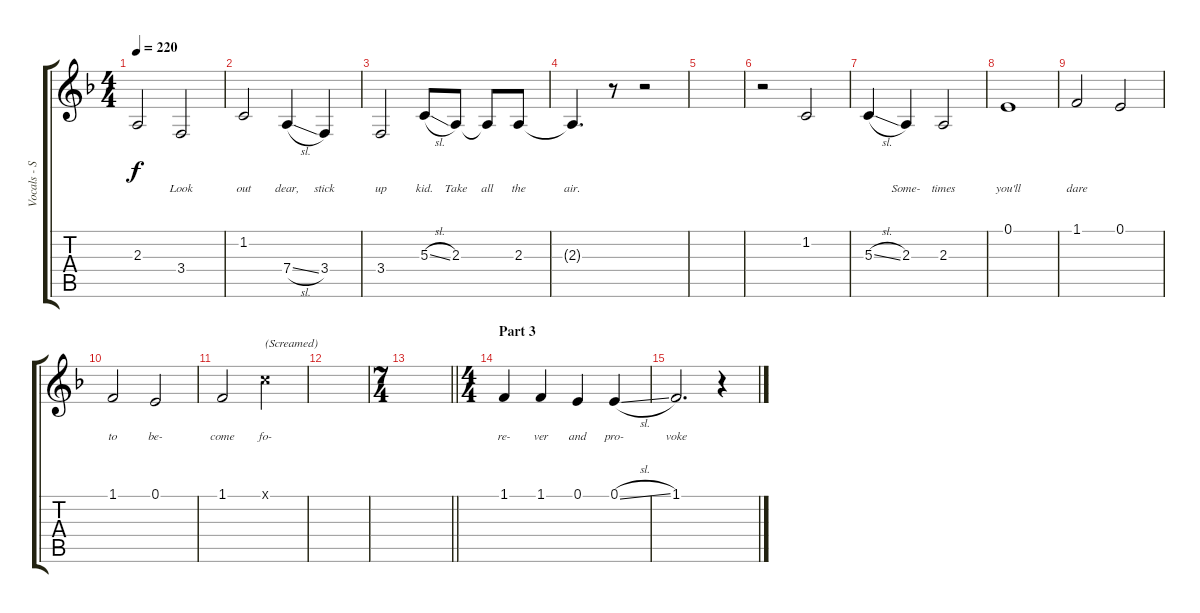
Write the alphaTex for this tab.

\track ("Vocals - Simon Neil" "Vocals - S") {instrument altosax}
\staff {score tabs}
\tuning (E4 B3 G3 D3 A2 E2) {hide}
\ts (4 4)
\tempo 220
\clef g2
\ks dminor
2.3.2{lyrics (0 "") lyrics (1 "") lyrics (2 "") lyrics (3 "") lyrics (4 "") dy f} 3.4.2{lyrics (0 "Look") lyrics (1 "") lyrics (2 "") lyrics (3 "") lyrics (4 "")} |
1.2.2{lyrics (0 "out") lyrics (1 "") lyrics (2 "") lyrics (3 "") lyrics (4 "")} 7.4{sl}.4{lyrics (0 "dear,") lyrics (1 "") lyrics (2 "") lyrics (3 "") lyrics (4 "")} 3.4.4{lyrics (0 "stick") lyrics (1 "") lyrics (2 "") lyrics (3 "") lyrics (4 "")} |
3.4.2{lyrics (0 "up") lyrics (1 "") lyrics (2 "") lyrics (3 "") lyrics (4 "")} 5.3{sl}.8{lyrics (0 "kid.") lyrics (1 "") lyrics (2 "") lyrics (3 "") lyrics (4 "")} 2.3.8{lyrics (0 "Take") lyrics (1 "") lyrics (2 "") lyrics (3 "") lyrics (4 "")} 2.3{t}.8{lyrics (0 "all") lyrics (1 "") lyrics (2 "") lyrics (3 "") lyrics (4 "")} 2.3.8{lyrics (0 "the") lyrics (1 "") lyrics (2 "") lyrics (3 "") lyrics (4 "")} |
2.3{t}.4{d lyrics (0 "air.") lyrics (1 "") lyrics (2 "") lyrics (3 "") lyrics (4 "")} r.8 r.2 |
|
r.2 1.2.2{lyrics (0 "") lyrics (1 "") lyrics (2 "") lyrics (3 "") lyrics (4 "")} |
5.3{sl}.4{lyrics (0 "") lyrics (1 "") lyrics (2 "") lyrics (3 "") lyrics (4 "")} 2.3.4{lyrics (0 "Some-") lyrics (1 "") lyrics (2 "") lyrics (3 "") lyrics (4 "")} 2.3.2{lyrics (0 "times") lyrics (1 "") lyrics (2 "") lyrics (3 "") lyrics (4 "")} |
0.1.1{lyrics (0 "you'll") lyrics (1 "") lyrics (2 "") lyrics (3 "") lyrics (4 "")} |
1.1.2{lyrics (0 "dare") lyrics (1 "") lyrics (2 "") lyrics (3 "") lyrics (4 "")} 0.1.2{lyrics (0 "") lyrics (1 "") lyrics (2 "") lyrics (3 "") lyrics (4 "")} |
1.1.2{lyrics (0 "to") lyrics (1 "") lyrics (2 "") lyrics (3 "") lyrics (4 "")} 0.1.2{lyrics (0 "be-") lyrics (1 "") lyrics (2 "") lyrics (3 "") lyrics (4 "")} |
1.1.2{lyrics (0 "come") lyrics (1 "") lyrics (2 "") lyrics (3 "") lyrics (4 "")} 8.1{x}.2{txt "(Screamed)" lyrics (0 "fo-") lyrics (1 "") lyrics (2 "") lyrics (3 "") lyrics (4 "")} |
|
\ts (7 4)
\barLineRight lightlight
|
\ts (4 4)
\section ("" "Part 3")
1.1.4{lyrics (0 "re-") lyrics (1 "") lyrics (2 "") lyrics (3 "") lyrics (4 "")} 1.1.4{lyrics (0 "ver") lyrics (1 "") lyrics (2 "") lyrics (3 "") lyrics (4 "")} 0.1.4{lyrics (0 "and") lyrics (1 "") lyrics (2 "") lyrics (3 "") lyrics (4 "")} 0.1{sl}.4{lyrics (0 "pro-") lyrics (1 "") lyrics (2 "") lyrics (3 "") lyrics (4 "")} |
1.1.2{d lyrics (0 "voke") lyrics (1 "") lyrics (2 "") lyrics (3 "") lyrics (4 "")} r.4
